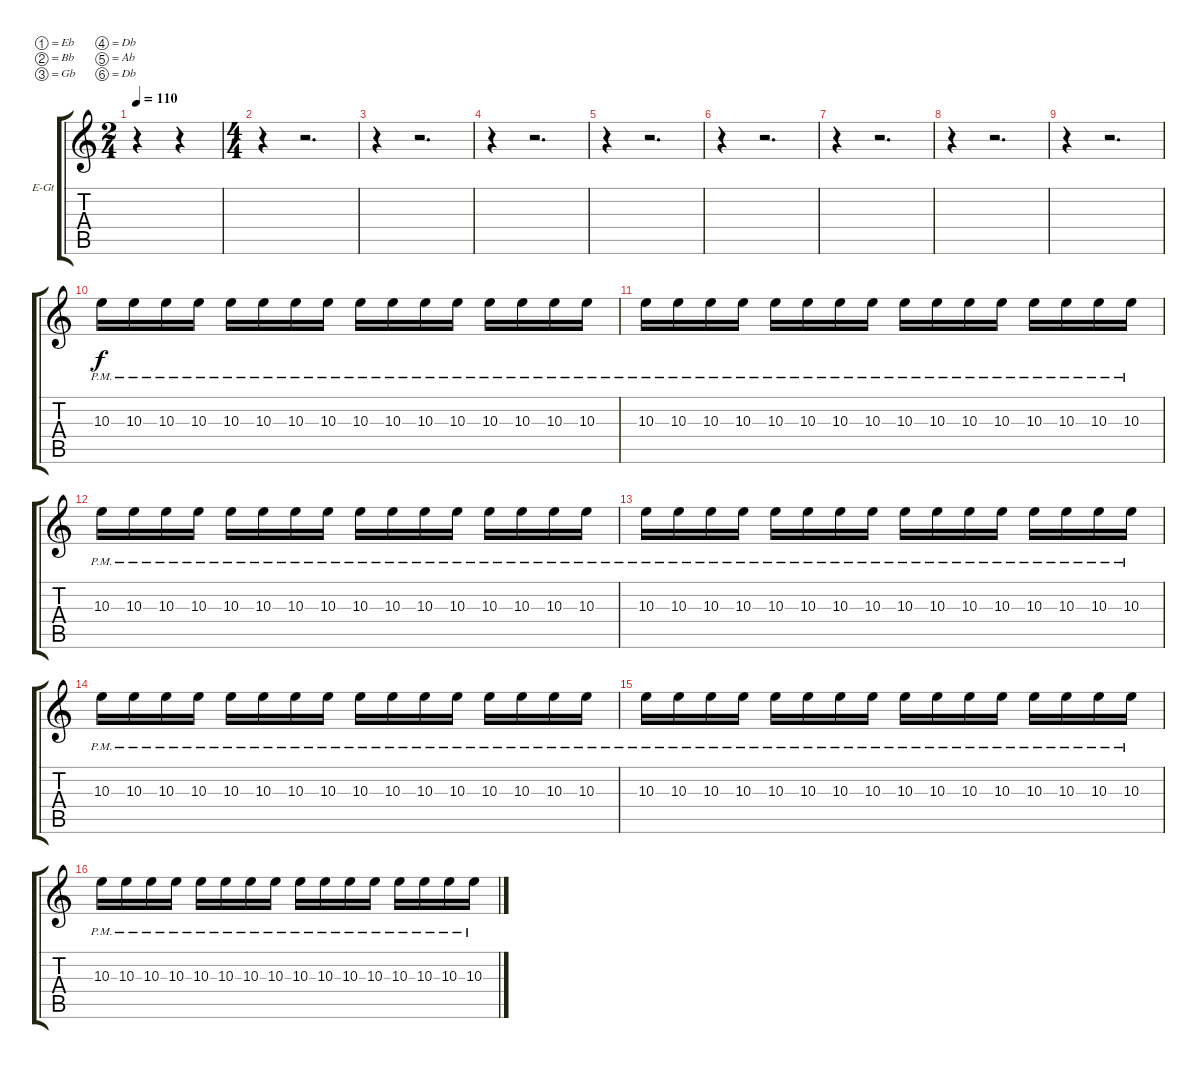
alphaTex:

\bracketExtendMode groupsimilarinstruments
\firstSystemTrackNameOrientation horizontal
\otherSystemsTrackNameOrientation horizontal
\track ("Electric Guitar" "E-Gt") {instrument distortionguitar}
\staff {score tabs}
\tuning (Eb4 Bb3 Gb3 Db3 Ab2 Db2)
\ts (2 4)
\beaming (8 2 2 2 2)
\tempo 110
\clef g2
\ks c
r.4{dy f instrument distortionguitar} r.4 |
\ts (4 4)
\beaming (8 2 2 2 2)
r.4 r.2{d} |
r.4 r.2{d} |
r.4 r.2{d} |
r.4 r.2{d} |
r.4 r.2{d} |
r.4 r.2{d} |
r.4 r.2{d} |
r.4 r.2{d} |
10.3{pm}.16 10.3{pm}.16 10.3{pm}.16 10.3{pm}.16 10.3{pm}.16 10.3{pm}.16 10.3{pm}.16 10.3{pm}.16 10.3{pm}.16 10.3{pm}.16 10.3{pm}.16 10.3{pm}.16 10.3{pm}.16 10.3{pm}.16 10.3{pm}.16 10.3{pm}.16 |
10.3{pm}.16 10.3{pm}.16 10.3{pm}.16 10.3{pm}.16 10.3{pm}.16 10.3{pm}.16 10.3{pm}.16 10.3{pm}.16 10.3{pm}.16 10.3{pm}.16 10.3{pm}.16 10.3{pm}.16 10.3{pm}.16 10.3{pm}.16 10.3{pm}.16 10.3{pm}.16 |
10.3{pm}.16 10.3{pm}.16 10.3{pm}.16 10.3{pm}.16 10.3{pm}.16 10.3{pm}.16 10.3{pm}.16 10.3{pm}.16 10.3{pm}.16 10.3{pm}.16 10.3{pm}.16 10.3{pm}.16 10.3{pm}.16 10.3{pm}.16 10.3{pm}.16 10.3{pm}.16 |
10.3{pm}.16 10.3{pm}.16 10.3{pm}.16 10.3{pm}.16 10.3{pm}.16 10.3{pm}.16 10.3{pm}.16 10.3{pm}.16 10.3{pm}.16 10.3{pm}.16 10.3{pm}.16 10.3{pm}.16 10.3{pm}.16 10.3{pm}.16 10.3{pm}.16 10.3{pm}.16 |
10.3{pm}.16 10.3{pm}.16 10.3{pm}.16 10.3{pm}.16 10.3{pm}.16 10.3{pm}.16 10.3{pm}.16 10.3{pm}.16 10.3{pm}.16 10.3{pm}.16 10.3{pm}.16 10.3{pm}.16 10.3{pm}.16 10.3{pm}.16 10.3{pm}.16 10.3{pm}.16 |
10.3{pm}.16 10.3{pm}.16 10.3{pm}.16 10.3{pm}.16 10.3{pm}.16 10.3{pm}.16 10.3{pm}.16 10.3{pm}.16 10.3{pm}.16 10.3{pm}.16 10.3{pm}.16 10.3{pm}.16 10.3{pm}.16 10.3{pm}.16 10.3{pm}.16 10.3{pm}.16 |
10.3{pm}.16 10.3{pm}.16 10.3{pm}.16 10.3{pm}.16 10.3{pm}.16 10.3{pm}.16 10.3{pm}.16 10.3{pm}.16 10.3{pm}.16 10.3{pm}.16 10.3{pm}.16 10.3{pm}.16 10.3{pm}.16 10.3{pm}.16 10.3{pm}.16 10.3{pm}.16
